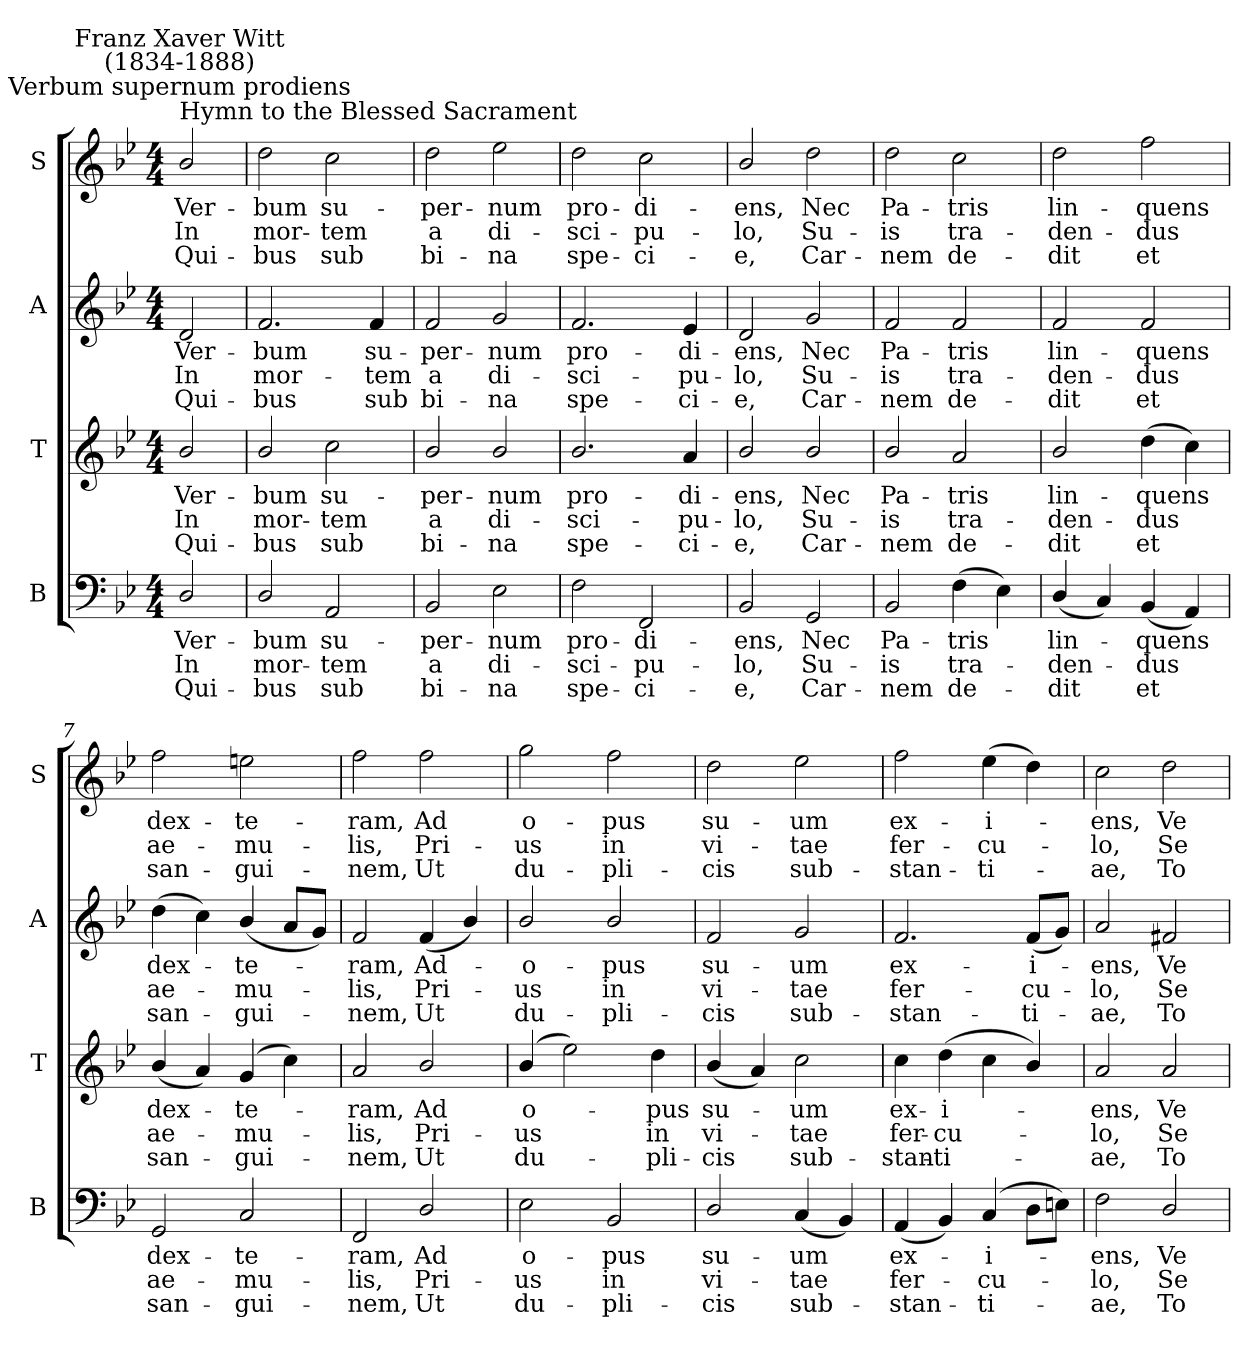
**kern	**text	**text	**text	**kern	**text	**text	**text	**kern	**text	**text	**text	**kern	**text	**text	**text
*part4	*part4	*part4	*part4	*part3	*part3	*part3	*part3	*part2	*part2	*part2	*part2	*part1	*part1	*part1	*part1
*staff4	*staff4	*staff4	*staff4	*staff3	*staff3	*staff3	*staff3	*staff2	*staff2	*staff2	*staff2	*staff1	*staff1	*staff1	*staff1
*I"B	*	*	*	*I"T	*	*	*	*I"A	*	*	*	*I"S	*	*	*
*I'B	*	*	*	*I'T	*	*	*	*I'A	*	*	*	*I'S	*	*	*
*clefF4	*	*	*	*clefG2	*	*	*	*clefG2	*	*	*	*clefG2	*	*	*
*k[b-e-]	*	*	*	*k[b-e-]	*	*	*	*k[b-e-]	*	*	*	*k[b-e-]	*	*	*
*B-:	*	*	*	*B-:	*	*	*	*B-:	*	*	*	*B-:	*	*	*
*M4/4	*	*	*	*M4/4	*	*	*	*M4/4	*	*	*	*M4/4	*	*	*
=	=	=	=	=	=	=	=	=	=	=	=	=	=	=	=
!	!	!	!	!	!	!	!	!	!	!	!	!LO:TX:a:t=Hymn to the Blessed Sacrament	!	!	!
!	!	!	!	!	!	!	!	!	!	!	!	!LO:TX:a:cj:t=Verbum supernum prodiens	!	!	!
!	!	!	!	!	!	!	!	!	!	!	!	!LO:TX:a:cj:t=Franz Xaver Witt\n(1834-1888)	!	!	!
!	!LO:LY:b	!LO:LY:b	!LO:LY:b	!	!LO:LY:b	!LO:LY:b	!LO:LY:b	!	!LO:LY:b	!LO:LY:b	!LO:LY:b	!	!LO:LY:b	!LO:LY:b	!LO:LY:b
2D/	Ver-	-In	Qui-	2b-/	Ver-	-In	Qui-	2d	Ver-	-In	Qui-	2b-/	Ver-	-In	Qui-
=1	=1	=1	=1	=1	=1	=1	=1	=1	=1	=1	=1	=1	=1	=1	=1
!	!LO:LY:b	!LO:LY:b	!LO:LY:b	!	!LO:LY:b	!LO:LY:b	!LO:LY:b	!	!LO:LY:b	!LO:LY:b	!LO:LY:b	!	!LO:LY:b	!LO:LY:b	!LO:LY:b
2D/	-bum	mor-	-bus	2b-/	-bum	mor-	-bus	2.f	-bum	mor-	-bus	2dd	-bum	mor-	-bus
!	!LO:LY:b	!LO:LY:b	!LO:LY:b	!	!LO:LY:b	!LO:LY:b	!LO:LY:b	!	!	!	!	!	!LO:LY:b	!LO:LY:b	!LO:LY:b
2AA	su-	-tem	sub	2cc	su-	-tem	sub	.	.	.	.	2cc	su-	-tem	sub
!	!	!	!	!	!	!	!	!	!LO:LY:b	!LO:LY:b	!LO:LY:b	!	!	!	!
.	.	.	.	.	.	.	.	4f	su-	-tem	sub	.	.	.	.
=2	=2	=2	=2	=2	=2	=2	=2	=2	=2	=2	=2	=2	=2	=2	=2
!	!LO:LY:b	!LO:LY:b	!LO:LY:b	!	!LO:LY:b	!LO:LY:b	!LO:LY:b	!	!LO:LY:b	!LO:LY:b	!LO:LY:b	!	!LO:LY:b	!LO:LY:b	!LO:LY:b
2BB-	per-	-a	bi-	2b-/	per-	-a	bi-	2f	per-	-a	bi-	2dd	per-	-a	bi-
!	!LO:LY:b	!LO:LY:b	!LO:LY:b	!	!LO:LY:b	!LO:LY:b	!LO:LY:b	!	!LO:LY:b	!LO:LY:b	!LO:LY:b	!	!LO:LY:b	!LO:LY:b	!LO:LY:b
2E-	-num	di-	-na	2b-/	-num	di-	-na	2g	-num	di-	-na	2ee-	-num	di-	-na
=3	=3	=3	=3	=3	=3	=3	=3	=3	=3	=3	=3	=3	=3	=3	=3
!	!LO:LY:b	!LO:LY:b	!LO:LY:b	!	!LO:LY:b	!LO:LY:b	!LO:LY:b	!	!LO:LY:b	!LO:LY:b	!LO:LY:b	!	!LO:LY:b	!LO:LY:b	!LO:LY:b
2F	pro-	-sci-	-spe-	2.b-/	pro-	-sci-	-spe-	2.f	pro-	-sci-	-spe-	2dd	pro-	-sci-	-spe-
!	!LO:LY:b	!LO:LY:b	!LO:LY:b	!	!	!	!	!	!	!	!	!	!LO:LY:b	!LO:LY:b	!LO:LY:b
2FF	-di-	-pu-	-ci-	.	.	.	.	.	.	.	.	2cc	-di-	-pu-	-ci-
!	!	!	!	!	!LO:LY:b	!LO:LY:b	!LO:LY:b	!	!LO:LY:b	!LO:LY:b	!LO:LY:b	!	!	!	!
.	.	.	.	4a	-di-	-pu-	-ci-	4e-	-di-	-pu-	-ci-	.	.	.	.
=4	=4	=4	=4	=4	=4	=4	=4	=4	=4	=4	=4	=4	=4	=4	=4
!	!LO:LY:b	!LO:LY:b	!LO:LY:b	!	!LO:LY:b	!LO:LY:b	!LO:LY:b	!	!LO:LY:b	!LO:LY:b	!LO:LY:b	!	!LO:LY:b	!LO:LY:b	!LO:LY:b
2BB-	-ens,	lo,	e,	2b-/	-ens,	lo,	e,	2d	-ens,	lo,	e,	2b-/	-ens,	lo,	e,
!	!LO:LY:b	!LO:LY:b	!LO:LY:b	!	!LO:LY:b	!LO:LY:b	!LO:LY:b	!	!LO:LY:b	!LO:LY:b	!LO:LY:b	!	!LO:LY:b	!LO:LY:b	!LO:LY:b
2GG	Nec	Su-	-Car-	2b-/	Nec	Su-	-Car-	2g	Nec	Su-	-Car-	2dd	Nec	Su-	-Car-
=5	=5	=5	=5	=5	=5	=5	=5	=5	=5	=5	=5	=5	=5	=5	=5
!	!LO:LY:b	!LO:LY:b	!LO:LY:b	!	!LO:LY:b	!LO:LY:b	!LO:LY:b	!	!LO:LY:b	!LO:LY:b	!LO:LY:b	!	!LO:LY:b	!LO:LY:b	!LO:LY:b
2BB-	-Pa-	-is	nem	2b-/	-Pa-	-is	nem	2f	-Pa-	-is	nem	2dd	-Pa-	-is	nem
!	!LO:LY:b	!LO:LY:b	!LO:LY:b	!	!LO:LY:b	!LO:LY:b	!LO:LY:b	!	!LO:LY:b	!LO:LY:b	!LO:LY:b	!	!LO:LY:b	!LO:LY:b	!LO:LY:b
(>4F	tris	tra-	de-	2a	tris	tra-	-de-	2f	tris	tra-	-de-	2cc	tris	tra-	-de-
4E-)	.	.	.	.	.	.	.	.	.	.	.	.	.	.	.
=6	=6	=6	=6	=6	=6	=6	=6	=6	=6	=6	=6	=6	=6	=6	=6
!	!LO:LY:b	!LO:LY:b	!LO:LY:b	!	!LO:LY:b	!LO:LY:b	!LO:LY:b	!	!LO:LY:b	!LO:LY:b	!LO:LY:b	!	!LO:LY:b	!LO:LY:b	!LO:LY:b
(<4D/	lin-	den-	dit	2b-/	-lin-	-den-	-dit	2f	-lin-	-den-	-dit	2dd	-lin-	-den-	-dit
4C)	.	.	.	.	.	.	.	.	.	.	.	.	.	.	.
!	!LO:LY:b	!LO:LY:b	!LO:LY:b	!	!LO:LY:b	!LO:LY:b	!LO:LY:b	!	!LO:LY:b	!LO:LY:b	!LO:LY:b	!	!LO:LY:b	!LO:LY:b	!LO:LY:b
(<4BB-	quens	dus	et	(>4dd	quens	dus	et	2f	quens	dus	et	2ff	quens	dus	et
4AA)	.	.	.	4cc)	.	.	.	.	.	.	.	.	.	.	.
=7	=7	=7	=7	=7	=7	=7	=7	=7	=7	=7	=7	=7	=7	=7	=7
!	!LO:LY:b	!LO:LY:b	!LO:LY:b	!	!LO:LY:b	!LO:LY:b	!LO:LY:b	!	!LO:LY:b	!LO:LY:b	!LO:LY:b	!	!LO:LY:b	!LO:LY:b	!LO:LY:b
2GG	dex-	-ae-	-san-	(<4b-/	dex-	ae-	san-	(>4dd	dex-	ae-	san-	2ff	dex-	-ae-	-san-
.	.	.	.	4a)	.	.	.	4cc)	.	.	.	.	.	.	.
!	!LO:LY:b	!LO:LY:b	!LO:LY:b	!	!LO:LY:b	!LO:LY:b	!LO:LY:b	!	!LO:LY:b	!LO:LY:b	!LO:LY:b	!	!LO:LY:b	!LO:LY:b	!LO:LY:b
2C	-te-	-mu-	-gui-	(4g	te-	mu-	gui-	(<4b-/	te-	mu-	gui-	2een	-te-	-mu-	-gui-
.	.	.	.	4cc)	.	.	.	8aL	.	.	.	.	.	.	.
.	.	.	.	.	.	.	.	8gJ)	.	.	.	.	.	.	.
=8	=8	=8	=8	=8	=8	=8	=8	=8	=8	=8	=8	=8	=8	=8	=8
!	!LO:LY:b	!LO:LY:b	!LO:LY:b	!	!LO:LY:b	!LO:LY:b	!LO:LY:b	!	!LO:LY:b	!LO:LY:b	!LO:LY:b	!	!LO:LY:b	!LO:LY:b	!LO:LY:b
2FF	-ram,	lis,	nem,	2a	ram,	lis,	nem,	2f	ram,	lis,	nem,	2ff	-ram,	lis,	nem,
!	!LO:LY:b	!LO:LY:b	!LO:LY:b	!	!LO:LY:b	!LO:LY:b	!LO:LY:b	!	!LO:LY:b	!LO:LY:b	!LO:LY:b	!	!LO:LY:b	!LO:LY:b	!LO:LY:b
2D/	Ad	Pri-	-Ut	2b-/	Ad	Pri-	-Ut	(<4f	Ad-	Pri-	Ut	2ff	Ad	Pri-	-Ut
.	.	.	.	.	.	.	.	4b-/)	.	.	.	.	.	.	.
!!LO:LB:g=z
=9	=9	=9	=9	=9	=9	=9	=9	=9	=9	=9	=9	=9	=9	=9	=9
!	!LO:LY:b	!LO:LY:b	!LO:LY:b	!	!LO:LY:b	!LO:LY:b	!LO:LY:b	!	!LO:LY:b	!LO:LY:b	!LO:LY:b	!	!LO:LY:b	!LO:LY:b	!LO:LY:b
2E-	o-	-us	du-	(4b-/	o-	us	du-	2b-/	o-	-us	du-	2gg	o-	-us	du-
.	.	.	.	2ee-)	.	.	.	.	.	.	.	.	.	.	.
!	!LO:LY:b	!LO:LY:b	!LO:LY:b	!	!	!	!	!	!LO:LY:b	!LO:LY:b	!LO:LY:b	!	!LO:LY:b	!LO:LY:b	!LO:LY:b
2BB-	-pus	in	pli-	.	.	.	.	2b-/	-pus	in	pli-	2ff	-pus	in	pli-
!	!	!	!	!	!LO:LY:b	!LO:LY:b	!LO:LY:b	!	!	!	!	!	!	!	!
.	.	.	.	4dd	pus	in	pli-	.	.	.	.	.	.	.	.
=10	=10	=10	=10	=10	=10	=10	=10	=10	=10	=10	=10	=10	=10	=10	=10
!	!LO:LY:b	!LO:LY:b	!LO:LY:b	!	!LO:LY:b	!LO:LY:b	!LO:LY:b	!	!LO:LY:b	!LO:LY:b	!LO:LY:b	!	!LO:LY:b	!LO:LY:b	!LO:LY:b
2D/	-su-	-vi-	-cis	(<4b-/	-su-	vi-	cis	2f	-su-	-vi-	-cis	2dd	-su-	-vi-	-cis
.	.	.	.	4a)	.	.	.	.	.	.	.	.	.	.	.
!	!LO:LY:b	!LO:LY:b	!LO:LY:b	!	!LO:LY:b	!LO:LY:b	!LO:LY:b	!	!LO:LY:b	!LO:LY:b	!LO:LY:b	!	!LO:LY:b	!LO:LY:b	!LO:LY:b
(<4C	um	tae	sub-	2cc	um	tae	sub-	2g	um	tae	sub-	2ee-	um	tae	sub-
4BB-)	.	.	.	.	.	.	.	.	.	.	.	.	.	.	.
=11	=11	=11	=11	=11	=11	=11	=11	=11	=11	=11	=11	=11	=11	=11	=11
!	!LO:LY:b	!LO:LY:b	!LO:LY:b	!	!LO:LY:b	!LO:LY:b	!LO:LY:b	!	!LO:LY:b	!LO:LY:b	!LO:LY:b	!	!LO:LY:b	!LO:LY:b	!LO:LY:b
(<4AA	ex-	fer-	stan-	4cc	-ex-	-fer-	-stan-	2.f	-ex-	-fer-	-stan-	2ff	-ex-	-fer-	-stan-
!	!	!	!	!	!LO:LY:b	!LO:LY:b	!LO:LY:b	!	!	!	!	!	!	!	!
4BB-)	.	.	.	(>4dd	-i-	cu-	ti-	.	.	.	.	.	.	.	.
!	!LO:LY:b	!LO:LY:b	!LO:LY:b	!	!	!	!	!	!	!	!	!	!LO:LY:b	!LO:LY:b	!LO:LY:b
(>4C	i-	cu-	ti-	4cc	.	.	.	.	.	.	.	(>4ee-	-i-	cu-	ti-
!	!	!	!	!	!	!	!	!	!LO:LY:b	!LO:LY:b	!LO:LY:b	!	!	!	!
8DL	.	.	.	4b-/)	.	.	.	(<8fL	-i-	cu-	ti-	4dd)	.	.	.
8EnJ)	.	.	.	.	.	.	.	8gJ)	.	.	.	.	.	.	.
=12	=12	=12	=12	=12	=12	=12	=12	=12	=12	=12	=12	=12	=12	=12	=12
!	!LO:LY:b	!LO:LY:b	!LO:LY:b	!	!LO:LY:b	!LO:LY:b	!LO:LY:b	!	!LO:LY:b	!LO:LY:b	!LO:LY:b	!	!LO:LY:b	!LO:LY:b	!LO:LY:b
2F	ens,	lo,	ae,	2a	ens,	lo,	ae,	2a	ens,	lo,	ae,	2cc	ens,	lo,	ae,
!	!LO:LY:b	!LO:LY:b	!LO:LY:b	!	!LO:LY:b	!LO:LY:b	!LO:LY:b	!	!LO:LY:b	!LO:LY:b	!LO:LY:b	!	!LO:LY:b	!LO:LY:b	!LO:LY:b
2D/	Ve-	-Se	To-	2a	Ve-	-Se	To-	2f#X	Ve-	-Se	To-	2dd	Ve-	-Se	To-
=	=	=	=	=	=	=	=	=	=	=	=	=	=	=	=
*-	*-	*-	*-	*-	*-	*-	*-	*-	*-	*-	*-	*-	*-	*-	*-
